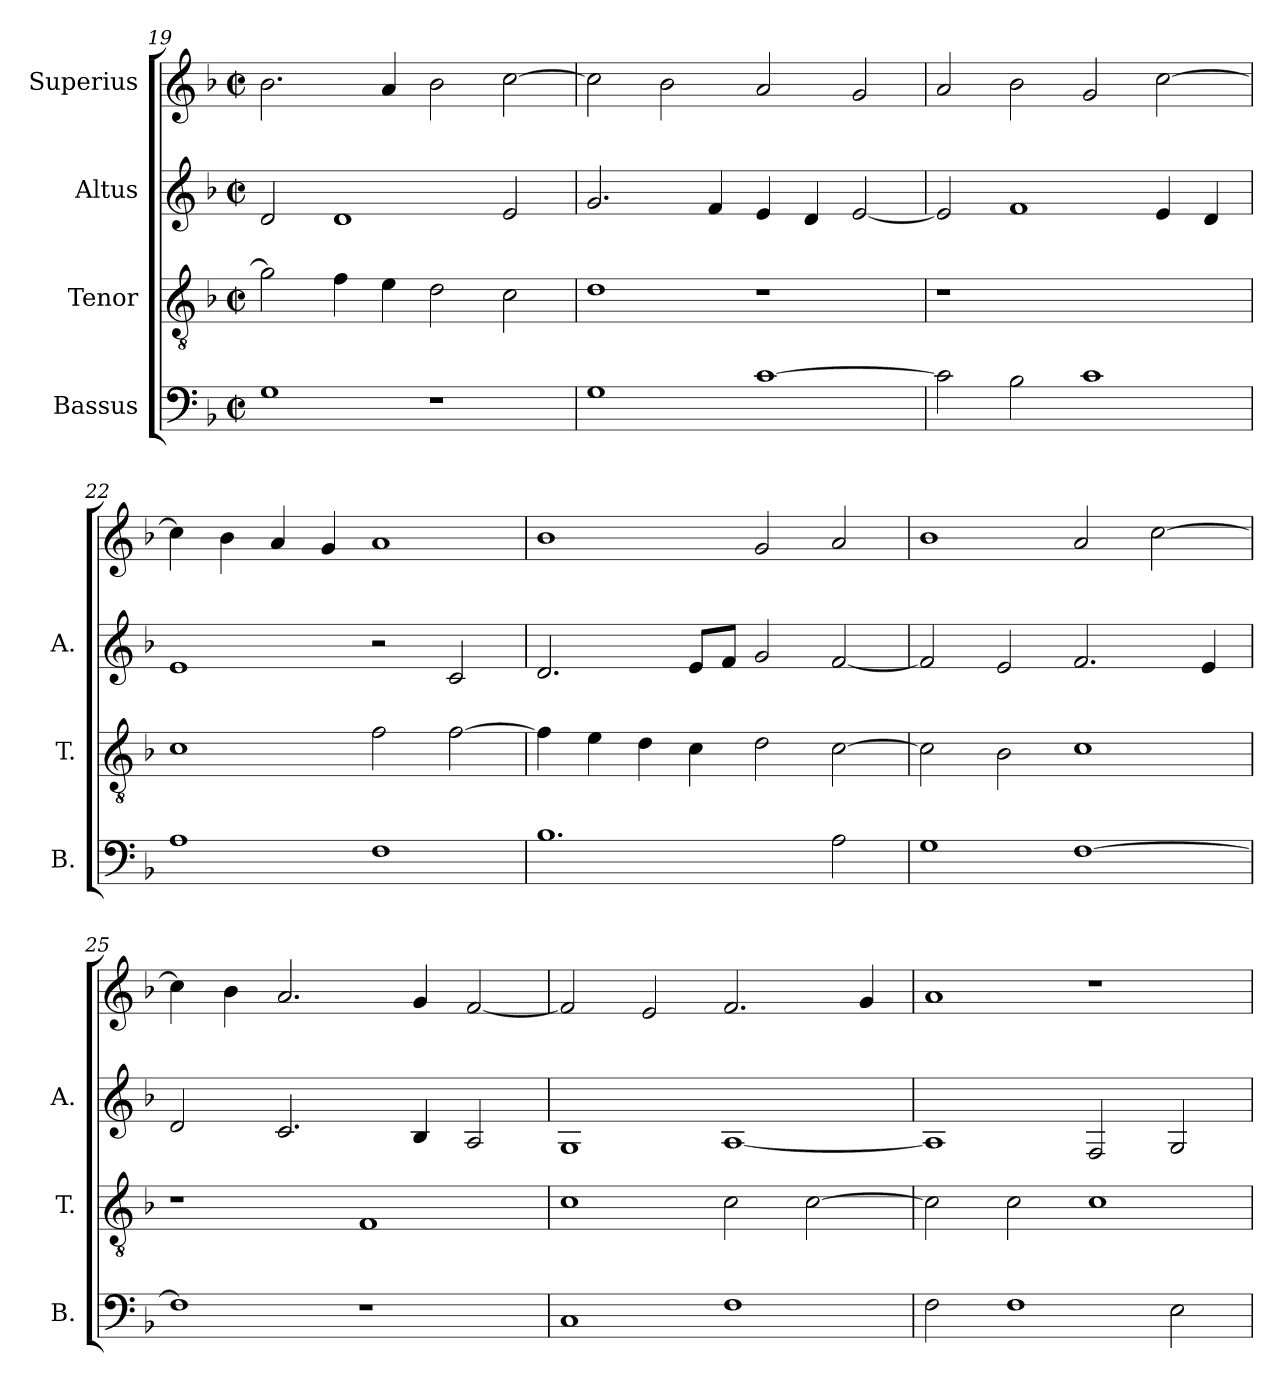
**kern	**kern	**kern	**kern
*part4	*part3	*part2	*part1
*staff4	*staff3	*staff2	*staff1
*I"Bassus	*I"Tenor	*I"Altus	*I"Superius
*I'B.	*I'T.	*I'A.	*
*clefF4	*clefGv2	*clefG2	*clefG2
*	*ITrd7c12	*	*
*k[b-]	*k[b-]	*k[b-]	*k[b-]
*F:	*F:	*F:	*F:
*M2/2	*M2/2	*M2/2	*M2/2
*met(c|)	*met(c|)	*met(c|)	*met(c|)
=19	=19	=19	=19
1Gi	2Gi\]	2di/	2.b-i\
.	4Fi\	1di	.
.	4Ei\	.	4ai/
1r	2Di\	.	2b-i\
.	2Ci\	2ei/	[>2cci\
=20	=20	=20	=20
1Gi	1Di	2.gi/	2cci\]
.	.	.	2b-i\
.	.	4fi/	.
[>1ci	1r	4ei/	2ai/
.	.	4di/	.
.	.	[<2ei/	2gi/
=21	=21	=21	=21
!	!LO:N:vis=1	!	!
2ci\]	1r	2ei/]	2ai/
2B-i\	.	1fi	2b-i\
1ci	1ryy	.	2gi/
.	.	4ei/	[>2cci\
.	.	4di/	.
=22	=22	=22	=22
1Ai	1Ci	1ei	4cci\]
.	.	.	4b-i\
.	.	.	4ai/
.	.	.	4gi/
1Fi	2Fi\	2r	1ai
.	[>2Fi\	2ci/	.
!!LO:LB:g=z
=23	=23	=23	=23
1.B-i	4Fi\]	2.di/	1b-i
.	4Ei\	.	.
.	4Di\	.	.
.	4Ci\	8ei/L	.
.	.	8fi/J	.
.	2Di\	2gi/	2gi/
2Ai\	[>2Ci\	[<2fi/	2ai/
=24	=24	=24	=24
1Gi	2Ci\]	2fi/]	1b-i
.	2BB-i\	2ei/	.
[>1Fi	1Ci	2.fi/	2ai/
.	.	.	[>2cci\
.	.	4ei/	.
=25	=25	=25	=25
1Fi]	1r	2di/	4cci\]
.	.	.	4b-i\
.	.	2.ci/	2.ai/
1r	1FFi	.	.
.	.	4B-i/	4gi/
.	.	2Ai/	[<2fi/
=26	=26	=26	=26
1Ci	1Ci	1Gi	2fi/]
.	.	.	2ei/
1Fi	2Ci\	[<1Ai	2.fi/
.	[>2Ci\	.	.
.	.	.	4gi/
=27	=27	=27	=27
2Fi\	2Ci\]	1Ai]	1ai
1Fi	2Ci\	.	.
.	1Ci	2Fi/	1r
2Ei\	.	2Gi/	.
=	=	=	=
*-	*-	*-	*-
